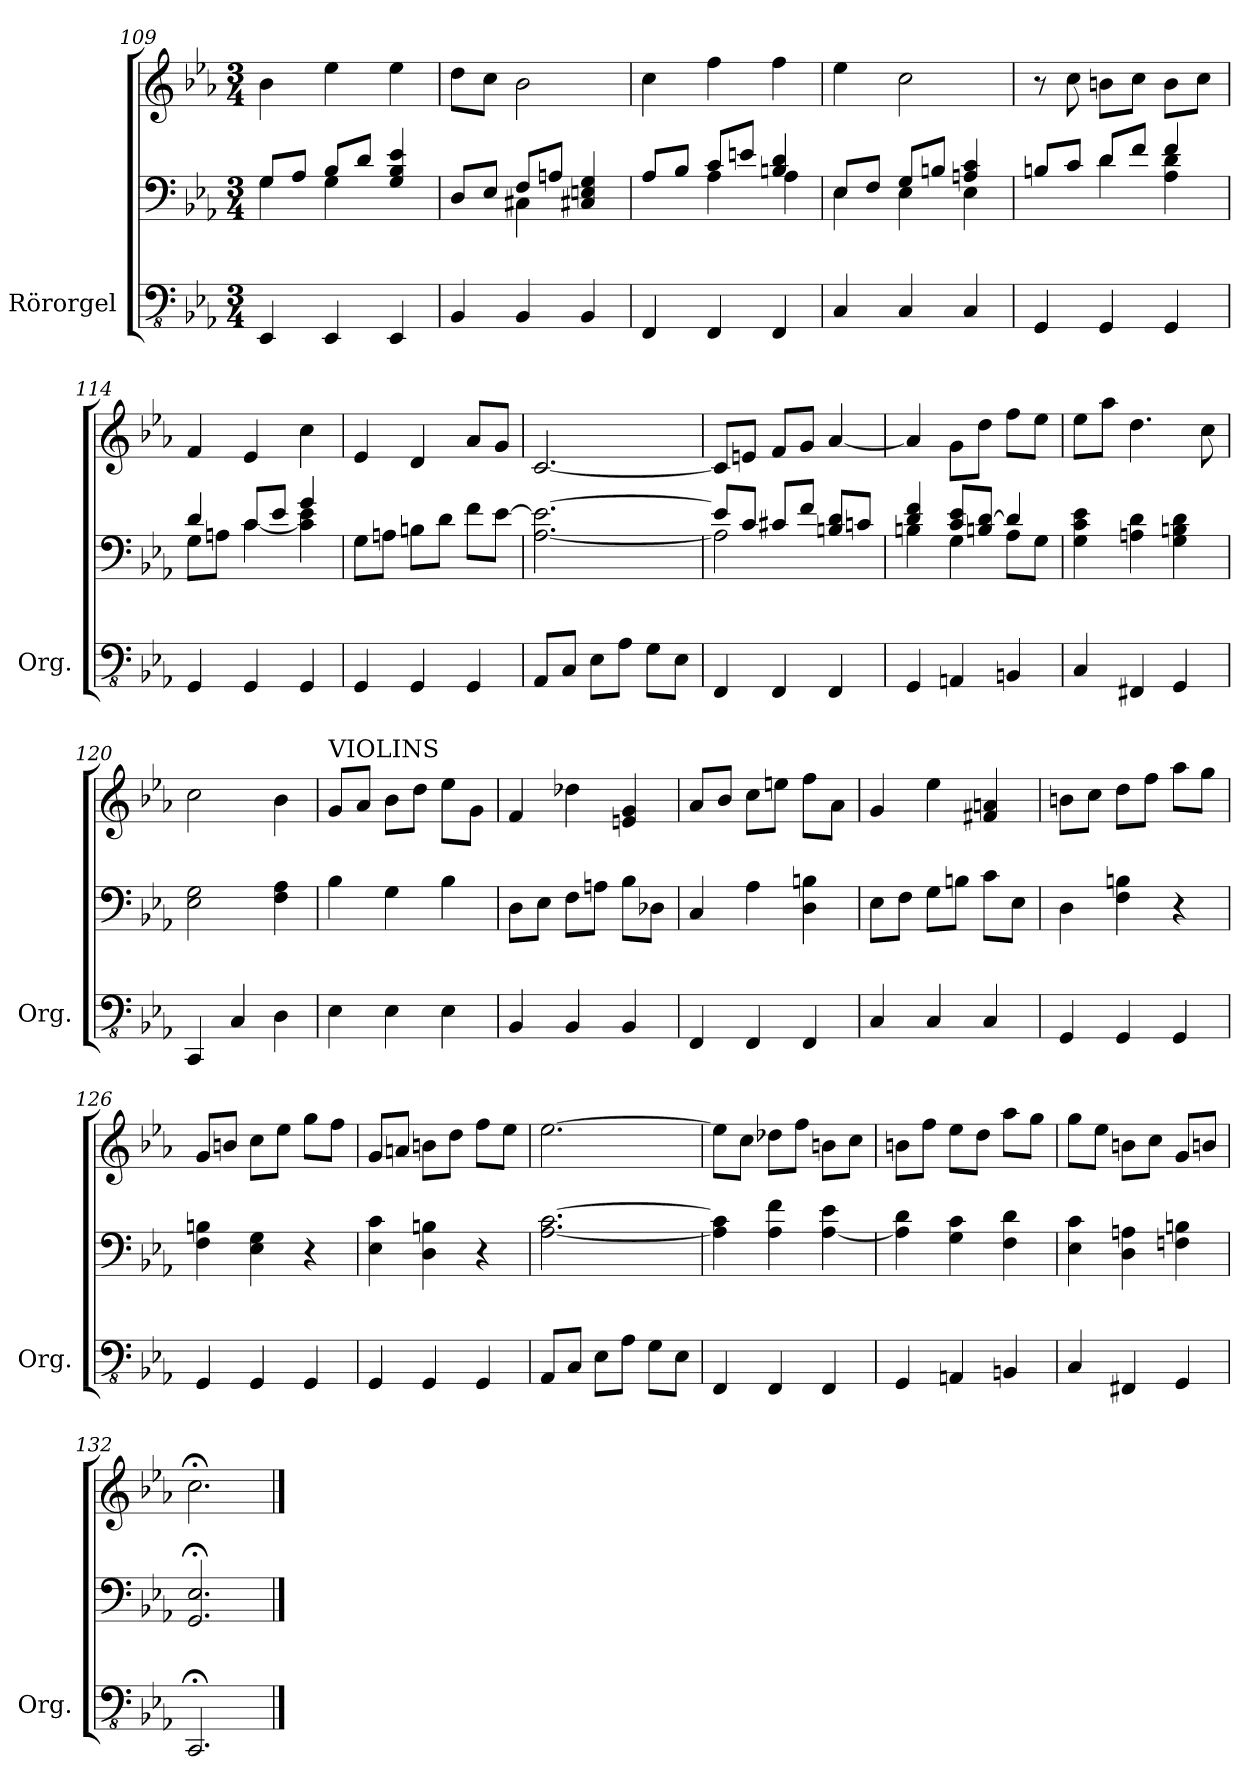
**kern	**kern	**kern
*part1	*part1	*part1
*staff3	*staff2	*staff1
*I"Rörorgel	*	*
*I'Org.	*	*
*clefFv4	*clefF4	*clefG2
*k[b-e-a-]	*k[b-e-a-]	*k[b-e-a-]
*M3/4	*M3/4	*M3/4
=109	=109	=109
*	*^	*
4EEE-/	8G/L	4G\	4b-\
.	8A-/J	.	.
4EEE-/	8B-/L	4G\	4ee-\
.	8d/J	.	.
4EEE-/	4G/ 4B-/ 4e-/	4ryy	4ee-\
=110	=110	=110	=110
4BBB-/	8D/L	4ryy	8dd\L
.	8E-/J	.	8cc\J
4BBB-/	8F/L	4C#X\	2b-\
.	8An/J	.	.
4BBB-/	4C#X/ 4En/ 4G/	4ryy	.
=111	=111	=111	=111
4FFF/	8A-/L	4ryy	4cc\
.	8B-/J	.	.
4FFF/	8c/L	4A-\	4ff\
.	8en/J	.	.
4FFF/	4Bn/ 4d/	4A-\	4ff\
=112	=112	=112	=112
4CC/	8E-/L	4E-\	4ee-\
.	8F/J	.	.
4CC/	8G/L	4E-\	2cc\
.	8Bn/J	.	.
4CC/	4An/ 4c/	4E-\	.
!!LO:LB:g=z
=113	=113	=113	=113
4GGG/	8Bn/L	4ryy	8r
.	8c/J	.	8cc\
4GGG/	8d/L	4d\	8bn\L
.	8f/J	.	8cc\J
4GGG/	4f/	4A-\ 4d\	8b\L
.	.	.	8cc\J
=114	=114	=114	=114
4GGG/	4d/	8G\L	4f/
.	.	8An\J	.
4GGG/	8c/L	[4c\	4e-/
.	8e-/J	.	.
4GGG/	4g/	4c\] 4e-\	4cc\
*	*v	*v	*
=115	=115	=115
4GGG/	8G\L	4e-/
.	8An\J	.
4GGG/	8Bn\L	4d/
.	8d\J	.
4GGG/	8f\L	8a-/L
.	[8e-\J	8g/J
=116	=116	=116
8AAA-/L	[2.A-\ 2.e-\_	[2.c/
8CC/J	.	.
8EE-\L	.	.
8AA-\J	.	.
8GG\L	.	.
8EE-\J	.	.
=117	=117	=117
*	*^	*
4FFF/	8e-/L]	2A-\]	8c/L]
.	8c/J	.	8en/J
4FFF/	8c#X/L	.	8f/L
.	8f/J	.	8g/J
4FFF/	8Bn/ 8d/L	4ryy	[4a-/
.	8cn/J	.	.
!!LO:LB:g=z
=118	=118	=118	=118
4GGG/	4d/ 4f/	4Bn\	4a-/]
4AAAn/	8c/ 8e-/L	4G\	8g\L
.	8Bn/ [8d/J	.	8dd\J
4BBBn/	4d/]	8A-\L	8ff\L
.	.	8G\J	8ee-\J
*	*v	*v	*
=119	=119	=119
4CC/	4G\ 4c\ 4e-\	8ee-\L
.	.	8aa-\J
4FFF#X/	4An\ 4d\	4.dd\
4GGG/	4G\ 4Bn\ 4d\	.
.	.	8cc\
=120	=120	=120
4CCC/	2E-\ 2G\	2cc\
4CC/	.	.
4DD\	4F\ 4A-\	4b-\
=121	=121	=121
!	!	!LO:TX:a:t=VIOLINS
4EE-\	4B-\	8g/L
.	.	8a-/J
4EE-\	4G\	8b-\L
.	.	8dd\J
4EE-\	4B-\	8ee-\L
.	.	8g\J
=122	=122	=122
4BBB-/	8D\L	4f/
.	8E-\J	.
4BBB-/	8F\L	4dd-X\
.	8An\J	.
4BBB-/	8B-\L	4en/ 4g/
.	8D-X\J	.
!!LO:LB:g=z
=123	=123	=123
4FFF/	4C/	8a-/L
.	.	8b-/J
4FFF/	4A-\	8cc\L
.	.	8een\J
4FFF/	4D\ 4Bn\	8ff\L
.	.	8a-\J
=124	=124	=124
4CC/	8E-\L	4g/
.	8F\J	.
4CC/	8G\L	4ee-\
.	8Bn\J	.
4CC/	8c\L	4f#X/ 4an/
.	8E-\J	.
=125	=125	=125
4GGG/	4D\	8bn\L
.	.	8cc\J
4GGG/	4F\ 4Bn\	8dd\L
.	.	8ff\J
4GGG/	4r	8aa-\L
.	.	8gg\J
=126	=126	=126
4GGG/	4F\ 4Bn\	8g/L
.	.	8bn/J
4GGG/	4E-\ 4G\	8cc\L
.	.	8ee-\J
4GGG/	4r	8gg\L
.	.	8ff\J
=127	=127	=127
4GGG/	4E-\ 4c\	8g/L
.	.	8an/J
4GGG/	4D\ 4Bn\	8bn\L
.	.	8dd\J
4GGG/	4r	8ff\L
.	.	8ee-\J
!!LO:LB:g=z
=128	=128	=128
8AAA-/L	[2.A-\ [2.c\	[2.ee-\
8CC/J	.	.
8EE-\L	.	.
8AA-\J	.	.
8GG\L	.	.
8EE-\J	.	.
=129	=129	=129
4FFF/	4A-\] 4c\]	8ee-\L]
.	.	8cc\J
4FFF/	4A-\ 4f\	8dd-X\L
.	.	8ff\J
4FFF/	[4A-\ 4e-\	8bn\L
.	.	8cc\J
=130	=130	=130
4GGG/	4A-\] 4d\	8bn\L
.	.	8ff\J
4AAAn/	4G\ 4c\	8ee-\L
.	.	8dd\J
4BBBn/	4F\ 4d\	8aa-\L
.	.	8gg\J
=131	=131	=131
4CC/	4E-\ 4c\	8gg\L
.	.	8ee-\J
4FFF#X/	4D\ 4An\	8bn\L
.	.	8cc\J
4GGG/	4Fn\ 4Bn\	8g/L
.	.	8bn/J
=132	=132	=132
2.CCC;/	2.GG/;< 2.E-/;<	2.cc;<\
==	==	==
*-	*-	*-
